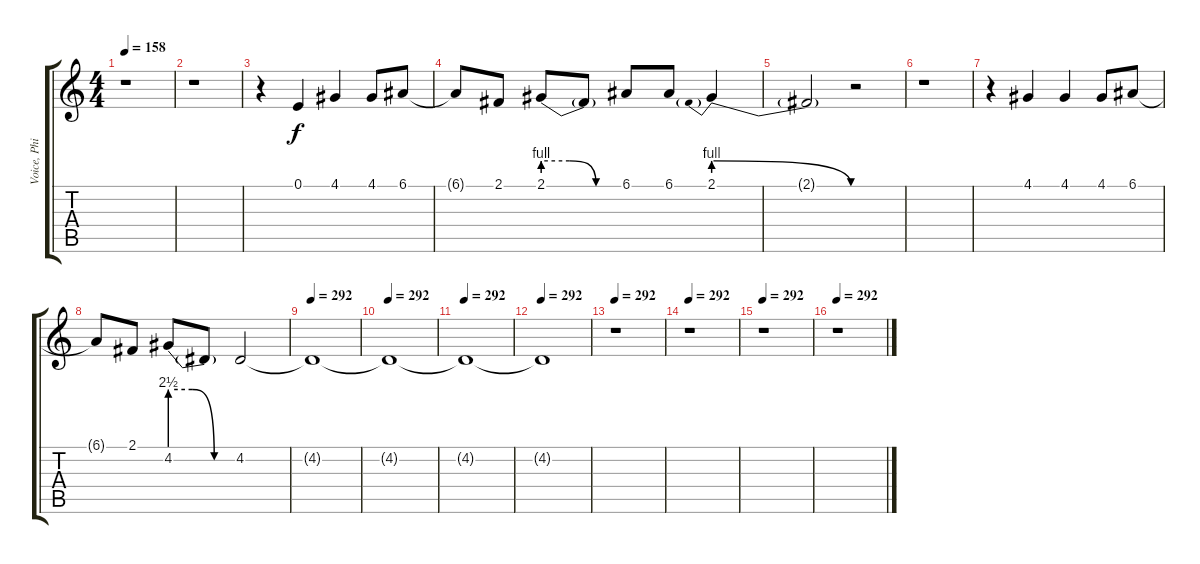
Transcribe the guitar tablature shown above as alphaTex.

\track ("Voice, Phill" "Voice, Phi") {instrument lead2sawtooth}
\staff {score tabs}
\tuning (E4 B3 G3 D3 A2 E2) {hide}
\ts (4 4)
\tempo 158
\clef g2
\ks c
r.1{dy f} |
r.1 |
r.4 0.1.4 4.1.4 4.1.8 6.1.8 |
6.1{t}.8 2.1.8 2.1{be (custom 0 4 20 4 40 0 60 0)}.8 2.1{t}.8 6.1.8 6.1.8 2.1{be (prebendrelease 0 4 60 0)}.4 |
2.1{t}.2 r.2 |
r.1 |
r.4 4.1.4 4.1.4 4.1.8 6.1.8 |
6.1{t}.8 2.1.8 4.2{be (custom 0 10 20 10 40 0 60 0)}.8 4.2{t}.8 4.2.2 |
\tempo 292
4.2{t}.1 |
\tempo 292
4.2{t}.1 |
\tempo 292
4.2{t}.1 |
\tempo 292
4.2{t}.1 |
\tempo 292
r.1 |
\tempo 292
r.1 |
\tempo 292
r.1 |
\tempo 292
r.1
